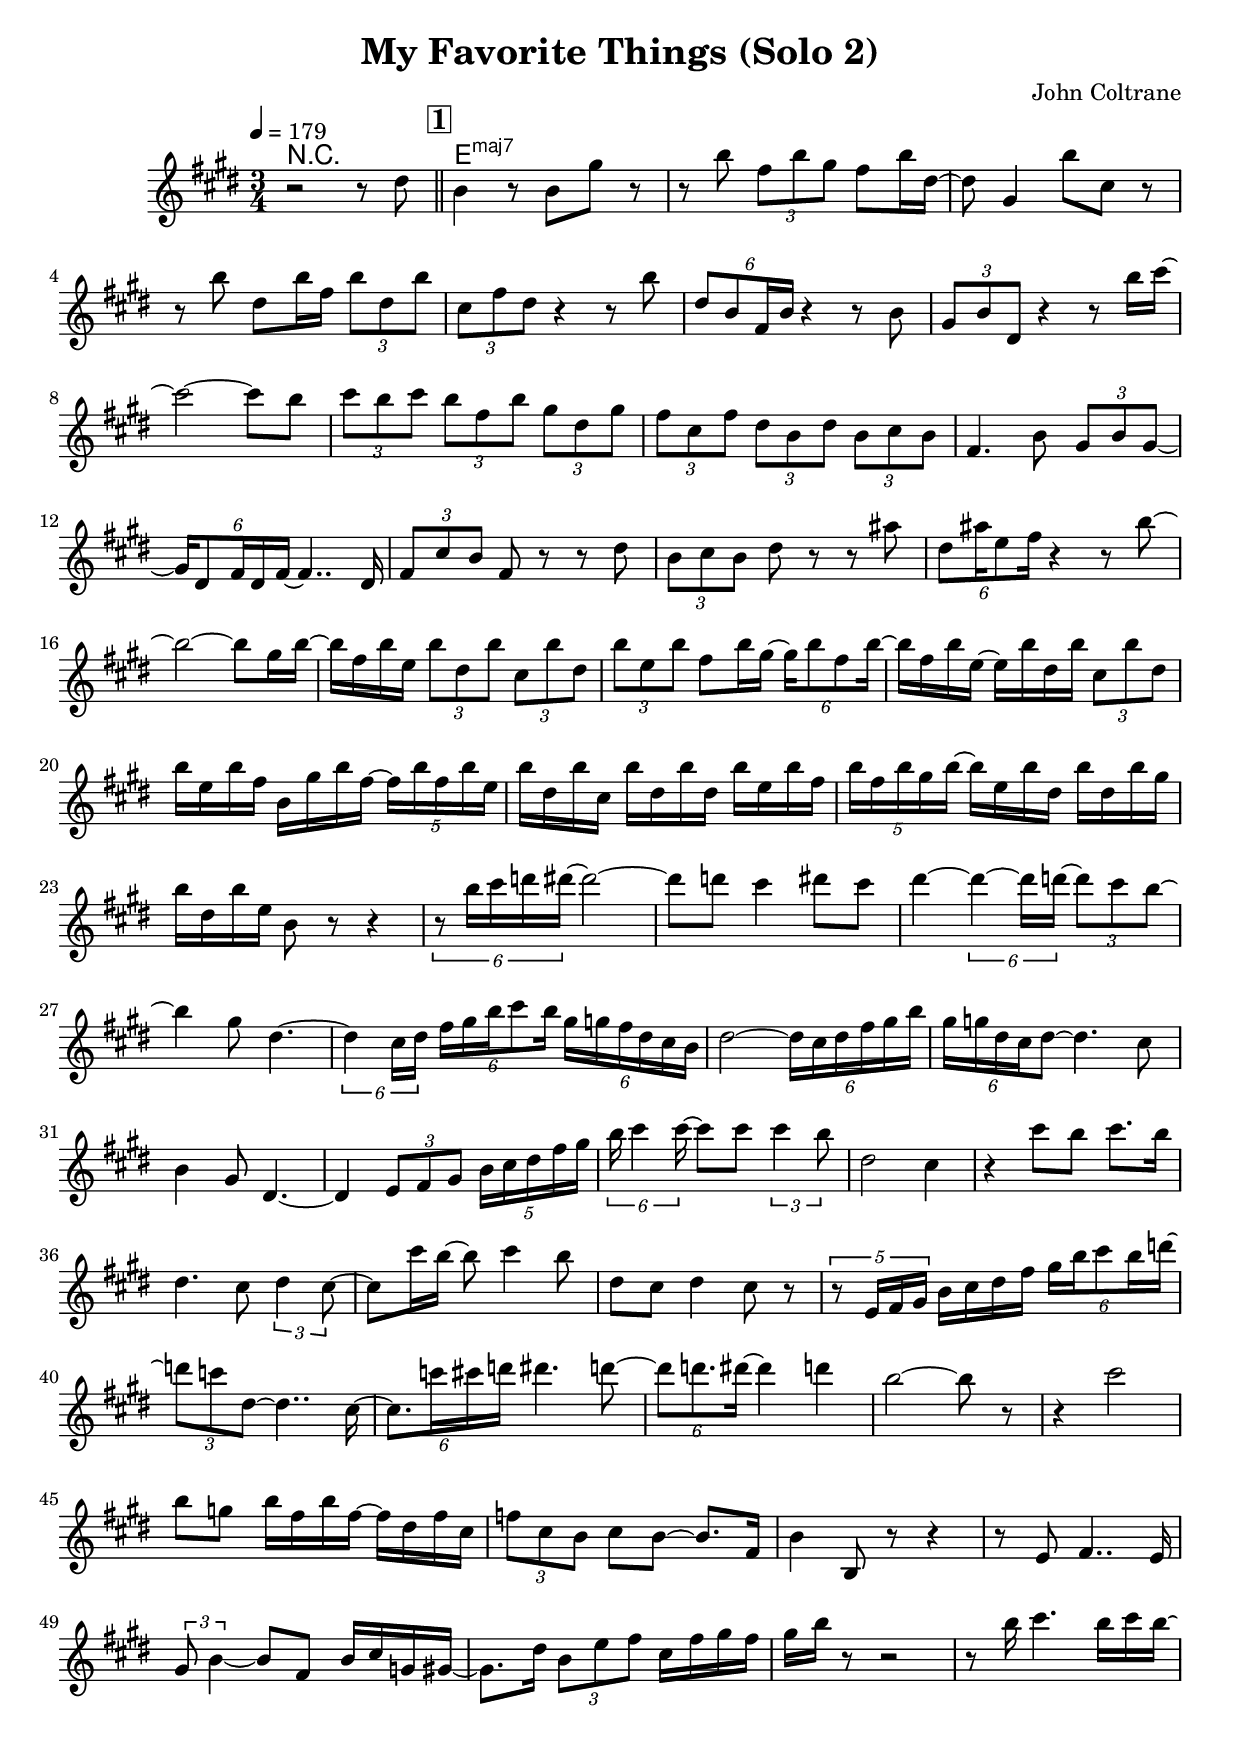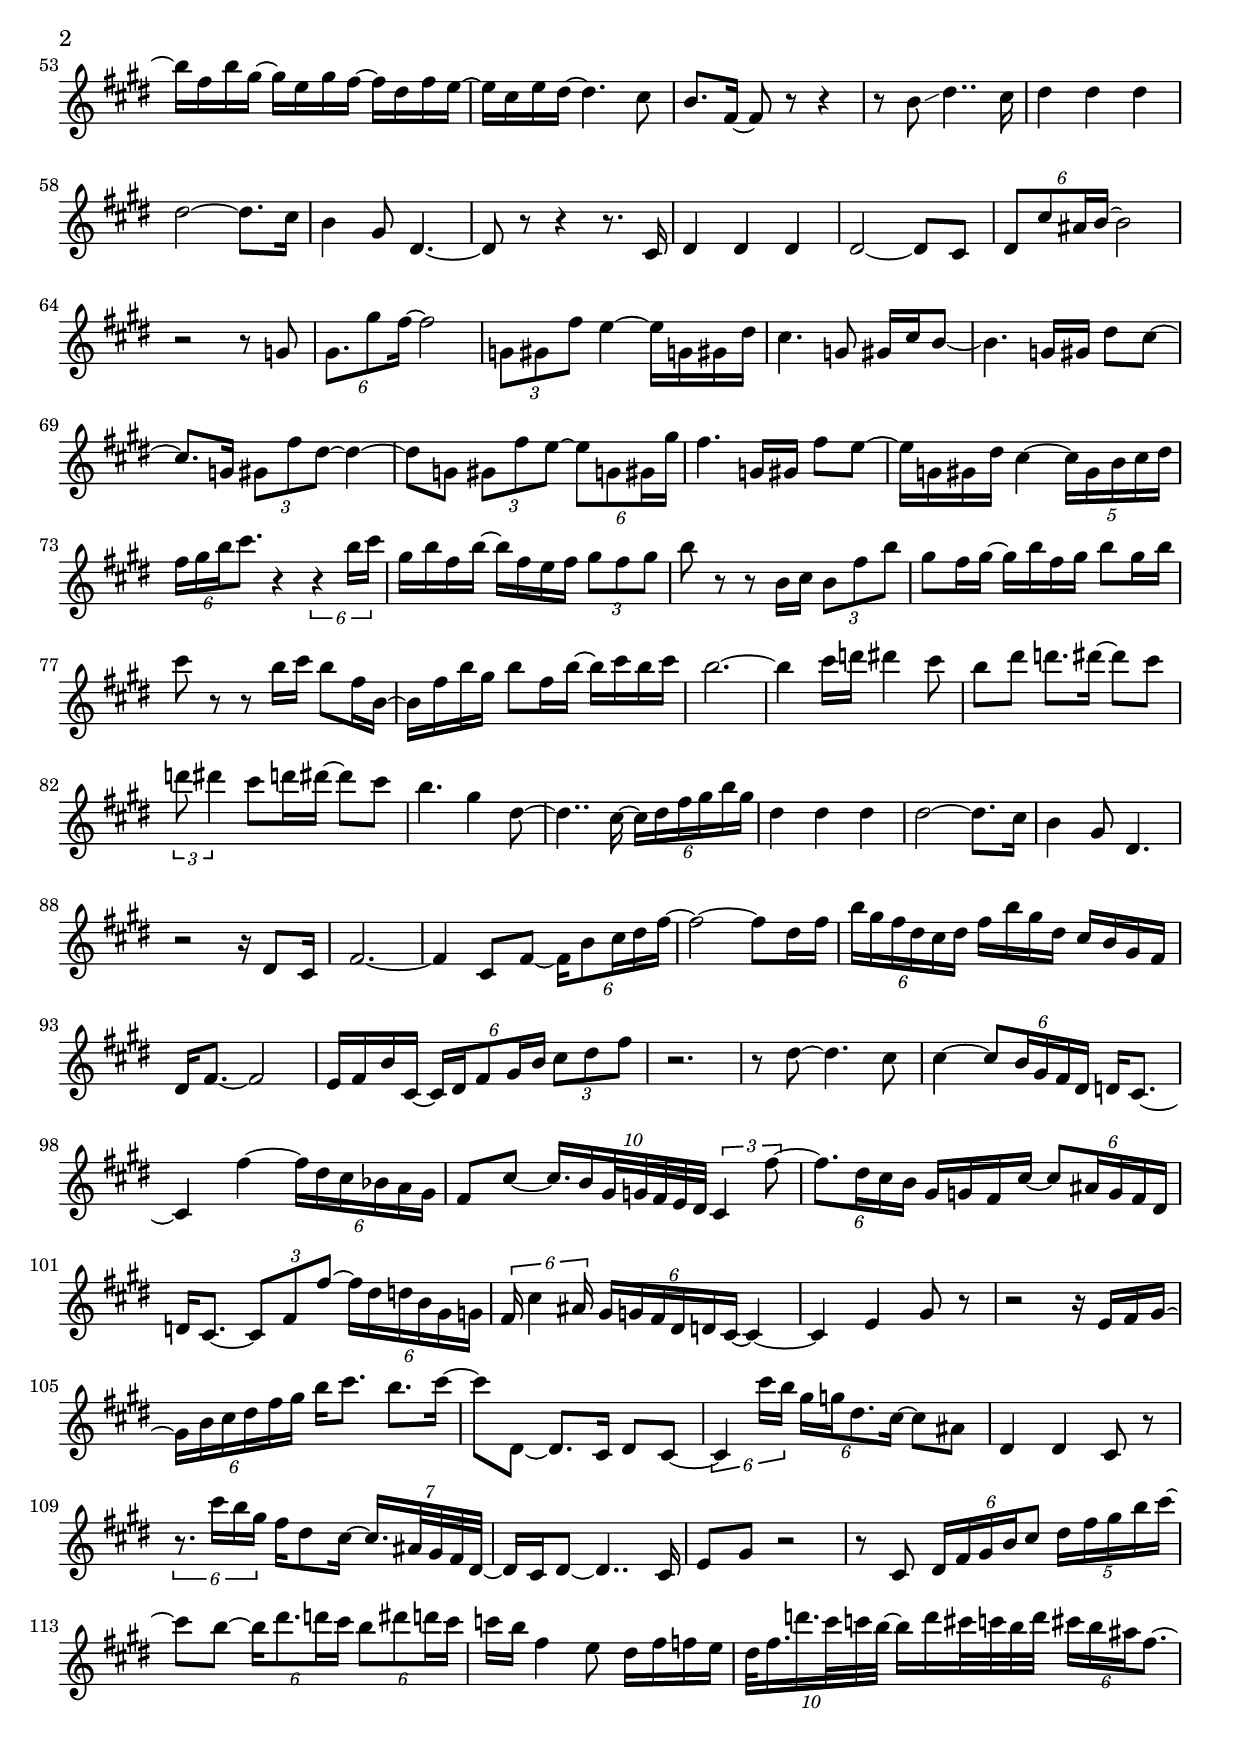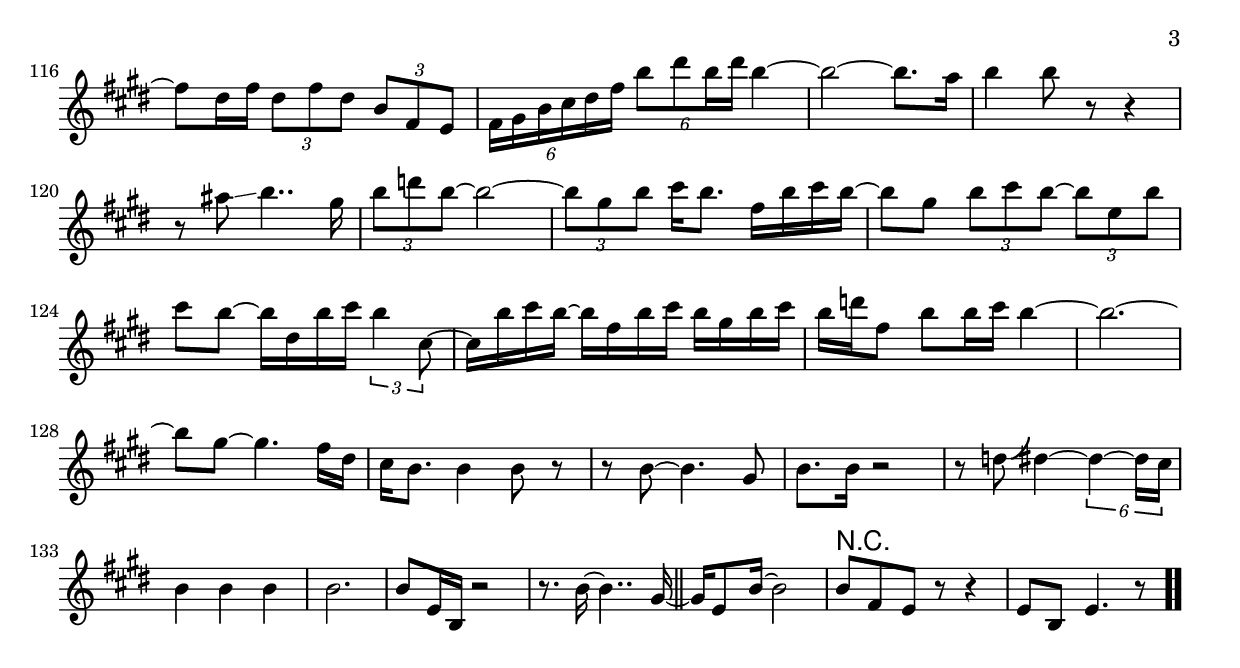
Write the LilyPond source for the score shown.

\version "2.13.2"

#(ly:set-option 'point-and-click #f)

\header {
  title = "My Favorite Things (Solo 2)"
  composer = "John Coltrane"
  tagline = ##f
}
global =
{
    \override Staff.TimeSignature #'style = #'()
    \time 3/4
    \clef "treble"
    \key e \major
    \override Rest #'direction = #'0
    \override MultiMeasureRest #'staff-position = #0
}
\score
{
<<
    \transpose c' c'

    \new ChordNames { \chords {
      \set majorSevenSymbol = \markup { "maj7" }
      \set minorChordModifier = \markup { \char ##x2013 }
      | r2. 
      | e2.:maj | s2. | s2. | s2. | s2. | s2. | s2. | s2. 
      | s2. | s2. | s2. | s2. | s2. | s2. | s2. | s2. 
      | s2. | s2. | s2. | s2. | s2. | s2. | s2. | s2. 
      | s2. | s2. | s2. | s2. | s2. | s2. | s2. | s2. 
      | s2. | s2. | s2. | s2. | s2. | s2. | s2. | s2. 
      | s2. | s2. | s2. | s2. | s2. | s2. | s2. | s2. 
      | s2. | s2. | s2. | s2. | s2. | s2. | s2. | s2. 
      | s2. | s2. | s2. | s2. | s2. | s2. | s2. | s2. 
      | s2. | s2. | s2. | s2. | s2. | s2. | s2. | s2. 
      | s2. | s2. | s2. | s2. | s2. | s2. | s2. | s2. 
      | s2. | s2. | s2. | s2. | s2. | s2. | s2. | s2. 
      | s2. | s2. | s2. | s2. | s2. | s2. | s2. | s2. 
      | s2. | s2. | s2. | s2. | s2. | s2. | s2. | s2. 
      | s2. | s2. | s2. | s2. | s2. | s2. | s2. | s2. 
      | s2. | s2. | s2. | s2. | s2. | s2. | s2. | s2. 
      | s2. | s2. | s2. | s2. | s2. | s2. | s2. | s2. 
      | s2. | s2. | s2. | s2. | s2. | s2. | s2. | s2. 
      | s2. | r2.|
      }
      }

    \new Staff
    <<
    \transpose c' c'

    {
      \global
  		%\override Score.MetronomeMark #'transparent = ##t
  		%\override Score.MetronomeMark #'stencil = ##f
  		
  		\override HorizontalBracket #'direction = #UP
  		\override HorizontalBracket #'bracket-flare = #'(0 . 0)
  		
  		\override TextSpanner #'dash-fraction = #1.0
  		\override TextSpanner #'bound-details #'left #'text = \markup{ \concat{\draw-line #'(0 . -1.0) \draw-line #'(1.0 . 0) }}
  		\override TextSpanner #'bound-details #'right #'text = \markup{ \concat{ \draw-line #'(1.0 . 0) \draw-line #'(0 . -1.0) }}
          \set Score.markFormatter = #format-mark-box-numbers


      \tempo 4 = 179
      \set Score.currentBarNumber = #0
     
      | r2 r8 dis''8 
      \bar "||" \mark \default b'4 r8 b'8 gis''8 r8 
      | r8 b''8 \tuplet 3/2 {fis''8 b''8 gis''8} fis''8 b''16 dis''16~ 
      | dis''8 gis'4 b''8 cis''8 r8 
      | r8 b''8 dis''8 b''16 fis''16 \tuplet 3/2 {b''8 dis''8 b''8} 
      | \tuplet 3/2 {cis''8 fis''8 dis''8} r4 r8 b''8 
      | \tuplet 6/4 {dis''8 b'8 fis'16 b'16} r4 r8 b'8 
      | \tuplet 3/2 {gis'8 b'8 dis'8} r4 r8 b''16 cis'''16~ 
      | cis'''2~ cis'''8 b''8 
      | \tuplet 3/2 {cis'''8 b''8 cis'''8} \tuplet 3/2 {b''8 fis''8 b''8} \tuplet 3/2 {gis''8 dis''8 gis''8} 
      | \tuplet 3/2 {fis''8 cis''8 fis''8} \tuplet 3/2 {dis''8 b'8 dis''8} \tuplet 3/2 {b'8 cis''8 b'8} 
      | fis'4. b'8 \tuplet 3/2 {gis'8 b'8 gis'8~} 
      | \tuplet 6/4 {gis'16 dis'8 fis'16 dis'16 fis'16~} fis'4.. dis'16 
      | \tuplet 3/2 {fis'8 cis''8 b'8} fis'8 r8 r8 dis''8 
      | \tuplet 3/2 {b'8 cis''8 b'8} dis''8 r8 r8 ais''8 
      | \tuplet 6/4 {dis''8 ais''16 e''8 fis''16} r4 r8 b''8~ 
      | b''2~ b''8 gis''16 b''16~ 
      | b''16 fis''16 b''16 e''16 \tuplet 3/2 {b''8 dis''8 b''8} \tuplet 3/2 {cis''8 b''8 dis''8} 
      | \tuplet 3/2 {b''8 e''8 b''8} fis''8 b''16 gis''16~ \tuplet 6/4 {gis''16 b''8 fis''8 b''16~} 
      | b''16 fis''16 b''16 e''16~ e''16 b''16 dis''16 b''16 \tuplet 3/2 {cis''8 b''8 dis''8} 
      | b''16 e''16 b''16 fis''16 b'16 gis''16 b''16 fis''16~ \tuplet 5/4 {fis''16 b''16 fis''16 b''16 e''16} 
      | b''16 dis''16 b''16 cis''16 b''16 dis''16 b''16 dis''16 b''16 e''16 b''16 fis''16 
      | \tuplet 5/4 {b''16 fis''16 b''16 gis''16 b''16~} b''16 e''16 b''16 dis''16 b''16 dis''16 b''16 gis''16 
      | b''16 dis''16 b''16 e''16 b'8 r8 r4 
      | \tuplet 6/4 {r8 b''16 cis'''16 d'''16 dis'''16~} dis'''2~ 
      | dis'''8 d'''8 cis'''4 dis'''8 cis'''8 
      | dis'''4~ \tuplet 6/4 {dis'''4~ dis'''16 d'''16~} \tuplet 3/2 {d'''8 cis'''8 b''8~} 
      | b''4 gis''8 dis''4.~ 
      | \tuplet 6/4 {dis''4 cis''16 dis''16} \tuplet 6/4 {fis''16 gis''16 b''16 cis'''8 b''16} \tuplet 6/4 {gis''16 g''16 fis''16 dis''16 cis''16 b'16} 
      | dis''2~ \tuplet 6/4 {dis''16 cis''16 dis''16 fis''16 gis''16 b''16} 
      | \tuplet 6/4 {gis''16 g''16 dis''16 cis''16 dis''8~} dis''4. cis''8 
      | b'4 gis'8 dis'4.~ 
      | dis'4 \tuplet 3/2 {e'8 fis'8 gis'8} \tuplet 5/4 {b'16 cis''16 dis''16 fis''16 gis''16} 
      | \tuplet 6/4 {b''16 cis'''4 cis'''16~} cis'''8 cis'''8 \tuplet 3/2 {cis'''4 b''8} 
      | dis''2 cis''4 
      | r4 cis'''8 b''8 cis'''8. b''16 
      | dis''4. cis''8 \tuplet 3/2 {dis''4 cis''8~} 
      | cis''8 cis'''16 b''16~ b''8 cis'''4 b''8 
      | dis''8 cis''8 dis''4 cis''8 r8 
      | \tuplet 5/4 {r8 e'16 fis'16 gis'16} b'16 cis''16 dis''16 fis''16 \tuplet 6/4 {gis''16 b''16 cis'''8 b''16 d'''16~} 
      | \tuplet 3/2 {d'''8 c'''8 dis''8~} dis''4.. cis''16~ 
      | \tuplet 6/4 {cis''8. c'''16 cis'''16 d'''16} dis'''4. d'''8~ 
      | \tuplet 6/4 {d'''8 d'''8. dis'''16~} dis'''4 d'''4 
      | b''2~ b''8 r8 
      | r4 cis'''2 
      | b''8 g''8 b''16 fis''16 b''16 fis''16~ fis''16 dis''16 fis''16 cis''16 
      | \tuplet 3/2 {f''8 cis''8 b'8} cis''8 b'8~ b'8. fis'16 
      | b'4 b8 r8 r4 
      | r8 e'8 fis'4.. e'16 
      | \tuplet 3/2 {gis'8 b'4~} b'8 fis'8 b'16 cis''16 g'16 gis'16~ 
      | gis'8. dis''16 \tuplet 3/2 {b'8 e''8 fis''8} cis''16 fis''16 gis''16 fis''16 
      | gis''16 b''16 r8 r2 
      | r8 b''16 cis'''4. b''16 cis'''16 b''16~ 
      | b''16 fis''16 b''16 gis''16~ gis''16 e''16 gis''16 fis''16~ fis''16 dis''16 fis''16 e''16~ 
      | e''16 cis''16 e''16 dis''16~ dis''4. cis''8 
      | b'8. fis'16~ fis'8 r8 r4 
      | r8 b'8\glissando  dis''4.. cis''16 
      | dis''4 dis''4 dis''4 
      | dis''2~ dis''8. cis''16 
      | b'4 gis'8 dis'4.~ 
      | dis'8 r8 r4 r8. cis'16 
      | dis'4 dis'4 dis'4 
      | dis'2~ dis'8 cis'8 
      | \tuplet 6/4 {dis'8 cis''8 ais'16 b'16~} b'2 
      | r2 r8 g'8 
      | \tuplet 6/4 {gis'8. gis''8 fis''16~} fis''2 
      | \tuplet 3/2 {g'8 gis'8 fis''8} e''4~ e''16 g'16 gis'16 dis''16 
      | cis''4. g'8 gis'16 cis''16 b'8~ 
      | b'4. g'16 gis'16 dis''8 cis''8~ 
      | cis''8. g'16 \tuplet 3/2 {gis'8 fis''8 dis''8~} dis''4~ 
      | dis''8 g'8 \tuplet 3/2 {gis'8 fis''8 e''8~} \tuplet 6/4 {e''8 g'8 gis'16 gis''16} 
      | fis''4. g'16 gis'16 fis''8 e''8~ 
      | e''16 g'16 gis'16 dis''16 cis''4~ \tuplet 5/4 {cis''16 gis'16 b'16 cis''16 dis''16} 
      | \tuplet 6/4 {fis''16 gis''16 b''16 cis'''8.} r4 \tuplet 6/4 {r4 b''16 cis'''16} 
      | gis''16 b''16 fis''16 b''16~ b''16 fis''16 e''16 fis''16 \tuplet 3/2 {gis''8 fis''8 gis''8} 
      | b''8 r8 r8 b'16 cis''16 \tuplet 3/2 {b'8 fis''8 b''8} 
      | gis''8 fis''16 gis''16~ gis''16 b''16 fis''16 gis''16 b''8 gis''16 b''16 
      | cis'''8 r8 r8 b''16 cis'''16 b''8 fis''16 b'16~ 
      | b'16 fis''16 b''16 gis''16 b''8 fis''16 b''16~ b''16 cis'''16 b''16 cis'''16 
      | b''2.~ 
      | b''4 cis'''16 d'''16 dis'''4 cis'''8 
      | b''8 dis'''8 d'''8. dis'''16~ dis'''8 cis'''8 
      | \tuplet 3/2 {d'''8 dis'''4} cis'''8 d'''16 dis'''16~ dis'''8 cis'''8 
      | b''4. gis''4 dis''8~ 
      | dis''4.. cis''16~ \tuplet 6/4 {cis''16 dis''16 fis''16 gis''16 b''16 gis''16} 
      | dis''4 dis''4 dis''4 
      | dis''2~ dis''8. cis''16 
      | b'4 gis'8 dis'4. 
      | r2 r16 dis'8 cis'16 
      | fis'2.~ 
      | fis'4 cis'8 fis'8~ \tuplet 6/4 {fis'16 b'8 cis''16 dis''16 fis''16~} 
      | fis''2~ fis''8 dis''16 fis''16 
      | \tuplet 6/4 {b''16 gis''16 fis''16 dis''16 cis''16 dis''16} fis''16 b''16 gis''16 dis''16 cis''16 b'16 gis'16 fis'16 
      | dis'16 fis'8.~ fis'2 
      | e'16 fis'16 b'16 cis'16~ \tuplet 6/4 {cis'16 dis'16 fis'8 gis'16 b'16} \tuplet 3/2 {cis''8 dis''8 fis''8} 
      | r2. 
      | r8 dis''8~ dis''4. cis''8 
      | cis''4~ \tuplet 6/4 {cis''8 b'16 gis'16 fis'16 dis'16} d'16 cis'8.~ 
      | cis'4 fis''4~ \tuplet 6/4 {fis''16 dis''16 cis''16 bes'16 a'16 gis'16} 
      | fis'8 cis''8~ \tuplet 10/8 {cis''16. b'16 gis'32 g'32 fis'32 e'32 dis'32} \tuplet 3/2 {cis'4 fis''8~} 
      | \tuplet 6/4 {fis''8. dis''16 cis''16 b'16} gis'16 g'16 fis'16 cis''16~ \tuplet 6/4 {cis''8 ais'16 g'16 fis'16 dis'16} 
      | d'16 cis'8.~ \tuplet 3/2 {cis'8 fis'8 fis''8~} \tuplet 6/4 {fis''16 dis''16 d''16 b'16 gis'16 g'16} 
      | \tuplet 6/4 {fis'16 cis''4 ais'16} \tuplet 6/4 {gis'16 g'16 fis'16 dis'16 d'16 cis'16~} cis'4~ 
      | cis'4 e'4 gis'8 r8 
      | r2 r16 e'16 fis'16 gis'16~ 
      | \tuplet 6/4 {gis'16 b'16 cis''16 dis''16 fis''16 gis''16} b''16 cis'''8. b''8. cis'''16~ 
      | cis'''8 dis'8~ dis'8. cis'16 dis'8 cis'8~ 
      | \tuplet 6/4 {cis'4 cis'''16 b''16} \tuplet 6/4 {gis''16 g''16 dis''8. cis''16~} cis''8 ais'8 
      | dis'4 dis'4 cis'8 r8 
      | \tuplet 6/4 {r8. cis'''16 b''16 gis''16} fis''16 dis''8 cis''16~ \tuplet 7/8 {cis''16. ais'32 gis'32 fis'32 dis'32~} 
      | dis'16 cis'16 dis'8~ dis'4.. cis'16 
      | e'8 gis'8 r2 
      | r8 cis'8 \tuplet 6/4 {dis'16 fis'16 gis'16 b'16 cis''8} \tuplet 5/4 {dis''16 fis''16 gis''16 b''16 cis'''16~} 
      | cis'''8 b''8~ \tuplet 6/4 {b''16 dis'''8. d'''16 cis'''16} \tuplet 6/4 {b''8 dis'''8 d'''16 cis'''16} 
      | c'''16 b''16 fis''4 e''8 dis''16 fis''16 f''16 e''16 
      | \tuplet 10/8 {dis''32 fis''16. d'''16. cis'''32 c'''32 b''32~} b''16 d'''16 cis'''32 c'''32 b''32 d'''32 \tuplet 6/4 {cis'''16 b''16 ais''16 fis''8.~} 
      | fis''8 dis''16 fis''16 \tuplet 3/2 {dis''8 fis''8 dis''8} \tuplet 3/2 {b'8 fis'8 e'8} 
      | \tuplet 6/4 {fis'16 gis'16 b'16 cis''16 dis''16 fis''16} \tuplet 6/4 {b''8 dis'''8 b''16 dis'''16} b''4~ 
      | b''2~ b''8. a''16 
      | b''4 b''8 r8 r4 
      | r8 ais''8\glissando  b''4.. gis''16 
      | \tuplet 3/2 {b''8 d'''8 b''8~} b''2~ 
      | \tuplet 3/2 {b''8 gis''8 b''8} cis'''16 b''8. fis''16 b''16 cis'''16 b''16~ 
      | b''8 gis''8 \tuplet 3/2 {b''8 cis'''8 b''8~} \tuplet 3/2 {b''8 e''8 b''8} 
      | cis'''8 b''8~ b''16 dis''16 b''16 cis'''16 \tuplet 3/2 {b''4 cis''8~} 
      | cis''16 b''16 cis'''16 b''16~ b''16 fis''16 b''16 cis'''16 b''16 gis''16 b''16 cis'''16 
      | b''16 d'''16 fis''8 b''8 b''16 cis'''16 b''4~ 
      | b''2.~ 
      | b''8 gis''8~ gis''4. fis''16 dis''16 
      | cis''16 b'8. b'4 b'8 r8 
      | r8 b'8~ b'4. gis'8 
      | b'8. b'16 r2 
      | r8 d''8\bendAfter #+4  dis''4~ \tuplet 6/4 {dis''4~ dis''16 cis''16} 
      | b'4 b'4 b'4 
      | b'2. 
      | b'8 e'16 b16 r2 
      | r8. b'16~ b'4.. gis'16~ 
      \bar "||" gis'16 e'8 b'16~ b'2 
      | b'8 fis'8 e'8 r8 r4 
      | e'8 b8 e'4. r8\bar  ".."
    }
    >>
>>    
}
